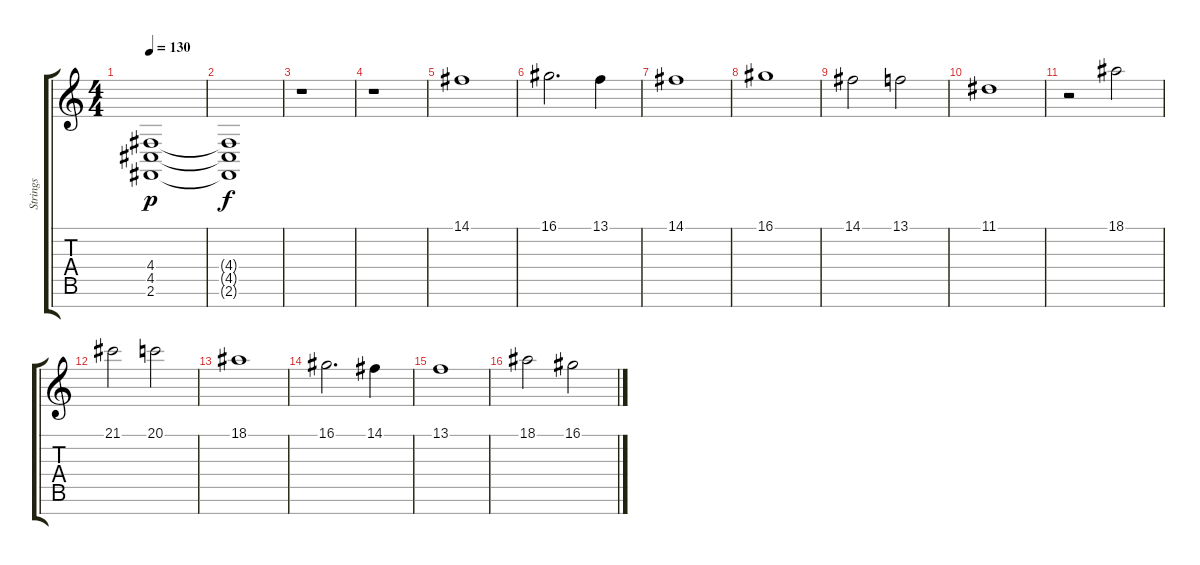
\track ("Strings" "Strings") {instrument stringensemble1}
\staff {score tabs}
\tuning (E4 B3 G3 D3 A2 E2 B1) {hide}
\ts (4 4)
\tempo 130
\clef g2
\ks c
(4.4 4.5 2.6).1{dy p} |
(4.4{t} 4.5{t} 2.6{t}).1{dy f} |
r.1 |
r.1 |
14.1.1 |
16.1.2{d} 13.1.4 |
14.1.1 |
16.1.1 |
14.1.2 13.1.2 |
11.1.1 |
r.2 18.1.2 |
21.1.2 20.1.2 |
18.1.1 |
16.1.2{d} 14.1.4 |
13.1.1 |
18.1.2 16.1.2
